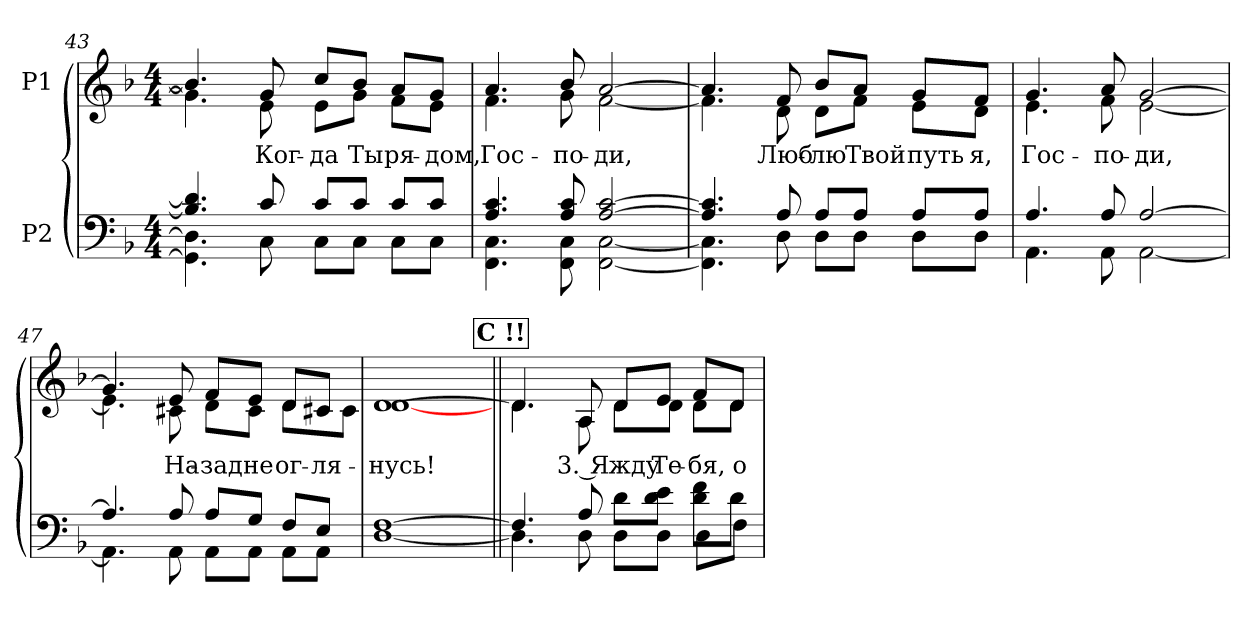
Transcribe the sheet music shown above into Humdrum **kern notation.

**kern	**kern	**text
*part2	*part1	*part1
*staff2	*staff1	*staff1
*I"P2	*I"P1	*
*clefF4	*clefG2	*
*k[b-]	*k[b-]	*
*F:	*F:	*
*M4/4	*M4/4	*
=43	=43	=43
*^	*^	*
4.B-i/] 4.di]	4.GGi\] 4.Di]	4.b-i/]	4.gi\]	.
!	!	!	!	!LO:LY:b:color=#000000
8ci/	8Ci\	8gi/	8ei\	Ког-
!	!	!	!	!LO:LY:b:color=#000000
8ci/L	8Ci\L	8cci/L	8ei\L	-да
!	!	!	!	!LO:LY:b:color=#000000
8ci/J	8Ci\J	8b-i/J	8gi\J	Ты
!	!	!	!	!LO:LY:b:color=#000000
8ci/L	8Ci\L	8ai/L	8fi\L	ря-
!	!	!	!	!LO:LY:b:color=#000000
8ci/J	8Ci\J	8gi/J	8ei\J	-дом,
=44	=44	=44	=44	=44
!	!	!	!	!LO:LY:b:color=#000000
4.Ai/ 4.ci	4.FFi\ 4.Ci	4.ai/	4.fi\	Гос-
!	!	!	!	!LO:LY:b:color=#000000
8Ai/ 8ci	8FFi\ 8Ci	8b-i/	8gi\	-по-
!	!	!	!	!LO:LY:b:color=#000000
[>2Ai/ [>2ci	[<2FFi\ [<2Ci	[>2ai/	[<2fi\	-ди,
!!LO:LB:g=z	!!
=45	=45	=45	=45	=45
4.Ai/] 4.ci]	4.FFi\] 4.Ci]	4.ai/]	4.fi\]	.
!	!	!	!	!LO:LY:b:color=#000000
8Ai/	8Di\	8fi/	8di\	Люб-
!	!	!	!	!LO:LY:b:color=#000000
8Ai/L	8Di\L	8b-i/L	8di\L	-лю
!	!	!	!	!LO:LY:b:color=#000000
8Ai/J	8Di\J	8ai/J	8fi\J	Твой
!	!	!	!	!LO:LY:b:color=#000000
8Ai/L	8Di\L	8gi/L	8ei\L	путь
!	!	!	!	!LO:LY:b:color=#000000
8Ai/J	8Di\J	8fi/J	8di\J	я,
=46	=46	=46	=46	=46
!	!	!	!	!LO:LY:b:color=#000000
4.Ai/	4.AAi\	4.gi/	4.ei\	Гос-
!	!	!	!	!LO:LY:b:color=#000000
8Ai/	8AAi\	8ai/	8fi\	-по-
!	!	!	!	!LO:LY:b:color=#000000
[>2Ai/	[<2AAi\	[>2gi/	[<2ei\	-ди,
=47	=47	=47	=47	=47
4.Ai/]	4.AAi\]	4.gi/]	4.ei\]	.
!	!	!	!	!LO:LY:b:color=#000000
8Ai/	8AAi\	8ei/	8c#Xi\	На-
!	!	!	!	!LO:LY:b:color=#000000
8Ai/L	8AAi\L	8fi/L	8di\L	-зад
!	!	!	!	!LO:LY:b:color=#000000
8Gi/J	8AAi\J	8ei/J	8c#i\J	не
!	!	!	!	!LO:LY:b:color=#000000
8Fi/L	8AAi\L	8di/L	8di\L	ог-
!	!	!	!	!LO:LY:b:color=#000000
8Ei/J	8AAi\J	8c#Xi/J	8c#i\J	-ля-
*v	*v	*	*	*
=48	=48	=48	=48
*^	*	*	*
!	!	!	!	!LO:LY:b:color=#000000
*v	*v	*	*	*
[<1Di [>1Fi	[>1di	[<1di	-нусь!
!!LO:LB:g=z	!!
!!LO:REH:place=s1:color=#000000:enc=box:fs=17.9779:t=C	!!
=49||	=49||	=49||	=49||
*^	*	*	*
4.Fi/]	4.Di\]	4.di/]	4.di\	.
!	!	!	!	!LO:LY:b:color=#000000
8Ai/	8Di\	8Ai/	8Ai\	3. Я
!	!	!	!	!LO:LY:b:color=#000000
8di\L	8Di\L	8di/L	8di\L	жду
!	!	!	!	!LO:LY:b:color=#000000
8di\ 8ei\J	8Di\J	8ei/J	8di\J	Те-
!	!	!	!	!LO:LY:b:color=#000000
8di\ 8fi\L	8Di\L	8fi/L	8di\L	-бя,
!	!	!	!	!LO:LY:b:color=#000000
8di\J	8Fi\J	8di/J	8di\J	о
*v	*v	*	*	*
*	*v	*v	*
=	=	=
*-	*-	*-
